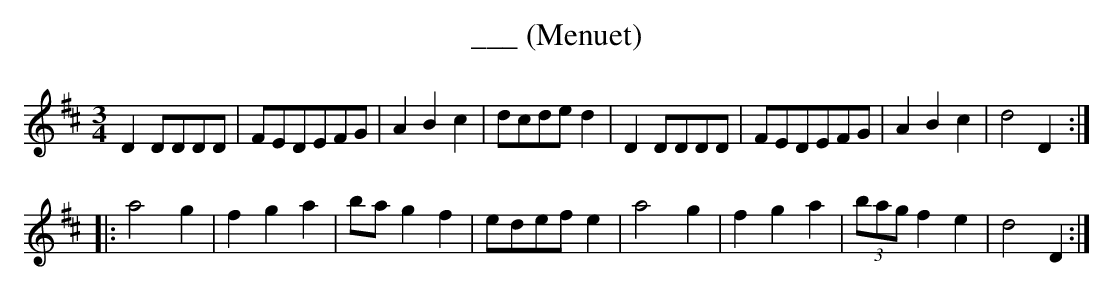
X:1
T:___ (Menuet)
K:Dmaj
M:3/4
L:1/8
D2 DDDD|FEDEFG|A2 B2 c2|dcde d2|D2 DDDD|FEDEFG|A2 B2 c2|d4 D2:|
|:a4 g2|f2 g2 a2|ba g2 f2|edef e2|a4 g2|f2 g2 a2|(3bag f2 e2|d4 D2:|]
